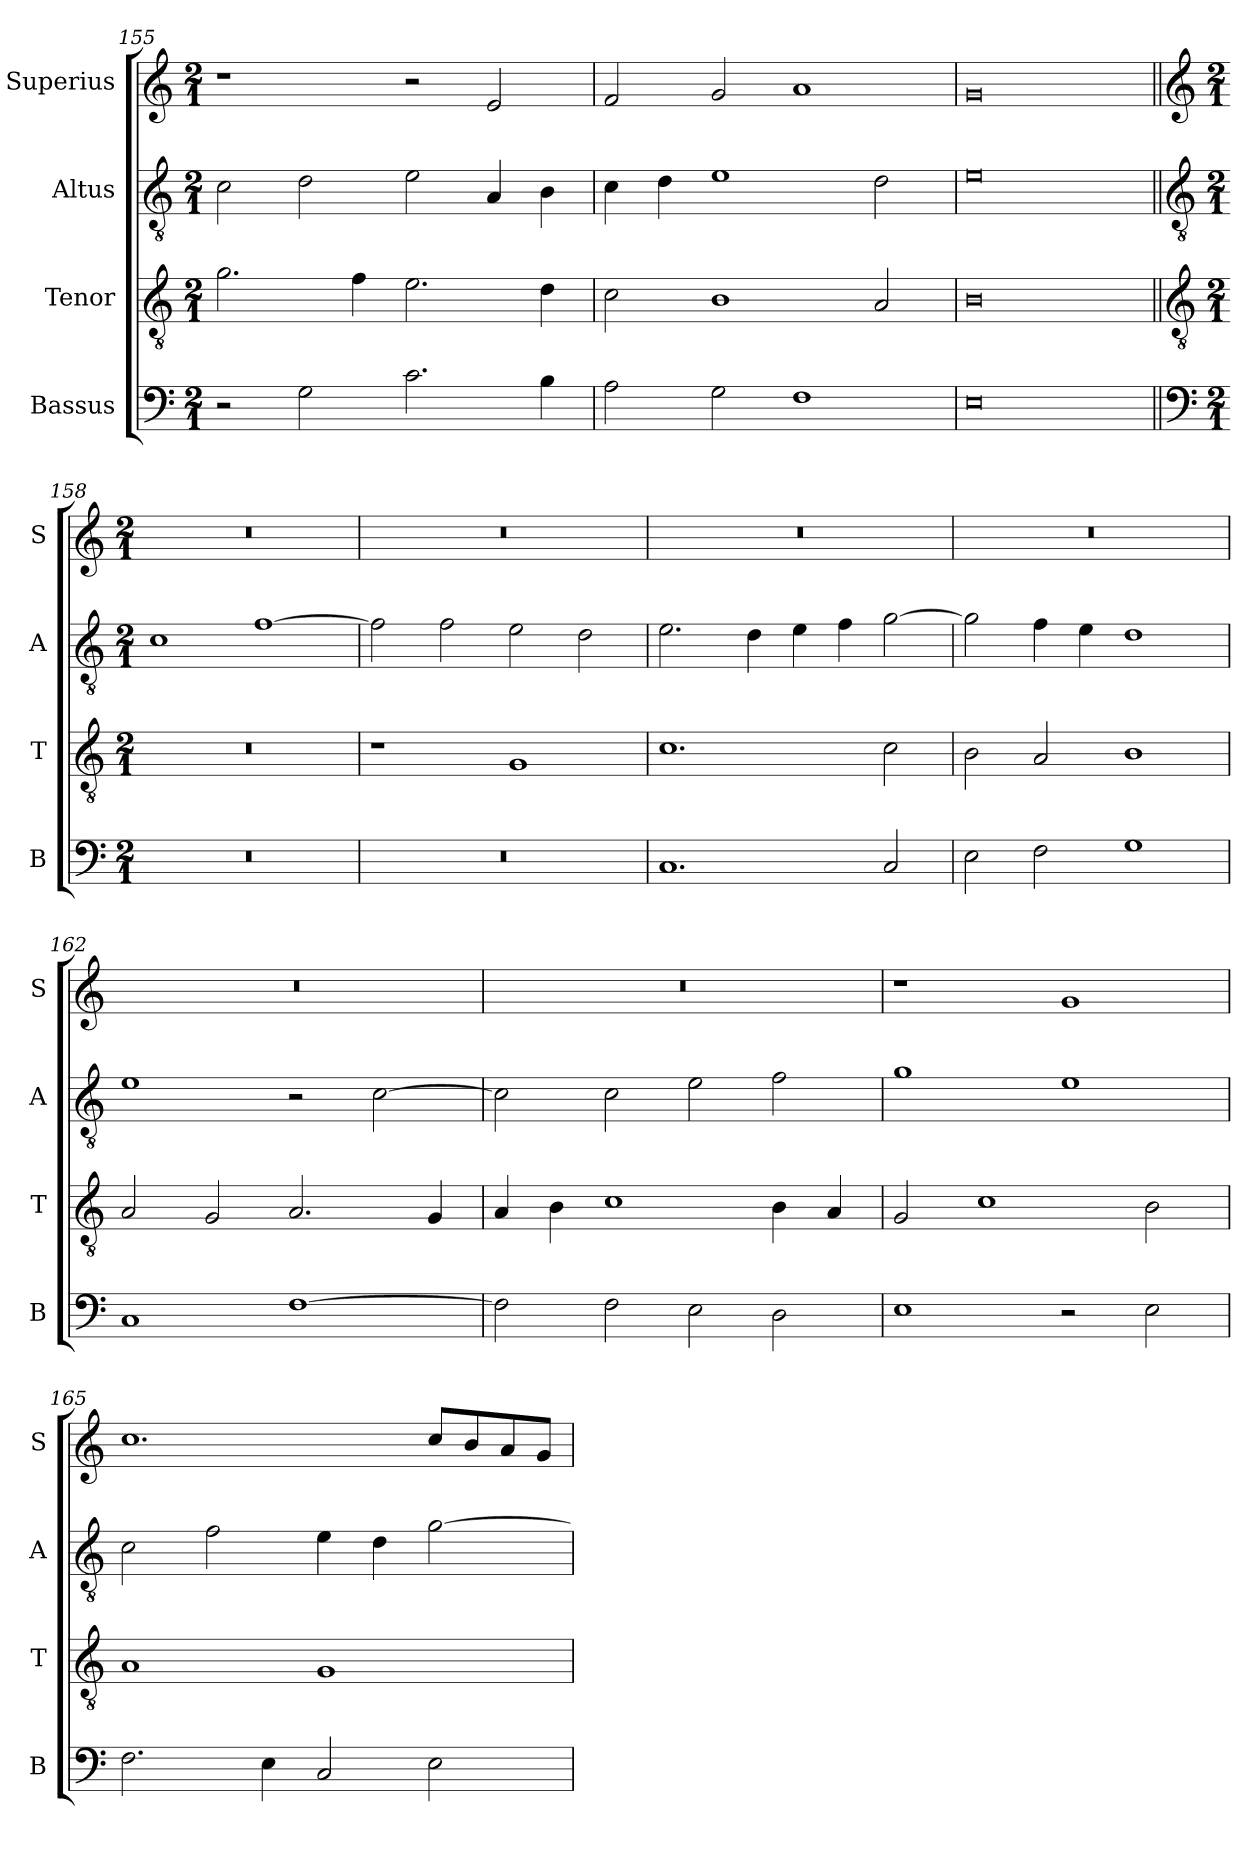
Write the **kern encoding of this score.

**kern	**kern	**kern	**kern
*part4	*part3	*part2	*part1
*staff4	*staff3	*staff2	*staff1
*I"Bassus	*I"Tenor	*I"Altus	*I"Superius
*I'B	*I'T	*I'A	*I'S
*clefF4	*clefGv2	*clefGv2	*clefG2
*k[]	*k[]	*k[]	*k[]
*M2/1	*M2/1	*M2/1	*M2/1
=155	=155	=155	=155
2r	2.g\	2c\	1r
2G\	.	2d\	.
.	4f\	.	.
2.c\	2.e\	2e\	2r
.	.	4A/	2e/
4B\	4d\	4B\	.
=156	=156	=156	=156
2A\	2c\	4c\	2f/
.	.	4d\	.
2G\	1B	1e	2g/
1F	.	.	1a
.	2A/	2d\	.
=157	=157	=157	=157
0E	0B	0e	0g
!!LO:LB:g=z
=158||	=158||	=158||	=158||
*clefF4	*clefGv2	*clefGv2	*clefG2
*k[]	*k[]	*k[]	*k[]
*M2/1	*M2/1	*M2/1	*M2/1
0r	0r	1c	0r
.	.	[1f	.
=159	=159	=159	=159
0r	1r	2f\]	0r
.	.	2f\	.
.	1G	2e\	.
.	.	2d\	.
=160	=160	=160	=160
1.C	1.c	2.e\	0r
.	.	4d\	.
.	.	4e\	.
.	.	4f\	.
2C/	2c\	[2g\	.
=161	=161	=161	=161
2E\	2B\	2g\]	0r
2F\	2A/	4f\	.
.	.	4e\	.
1G	1B	1d	.
=162	=162	=162	=162
1C	2A/	1e	0r
.	2G/	.	.
[1F	2.A/	2r	.
.	.	[2c\	.
.	4G/	.	.
=163	=163	=163	=163
2F\]	4A/	2c\]	0r
.	4B\	.	.
2F\	1c	2c\	.
2E\	.	2e\	.
2D\	4B\	2f\	.
.	4A/	.	.
=164	=164	=164	=164
1E	2G/	1g	1r
.	1c	.	.
2r	.	1e	1g
2E\	2B\	.	.
=165	=165	=165	=165
2.F\	1A	2c\	1.cc
.	.	2f\	.
4E\	.	.	.
2C/	1G	4e\	.
.	.	4d\	.
2E\	.	[2g\	8cc/L
.	.	.	8b/
.	.	.	8a/
.	.	.	8g/J
=	=	=	=
*-	*-	*-	*-
